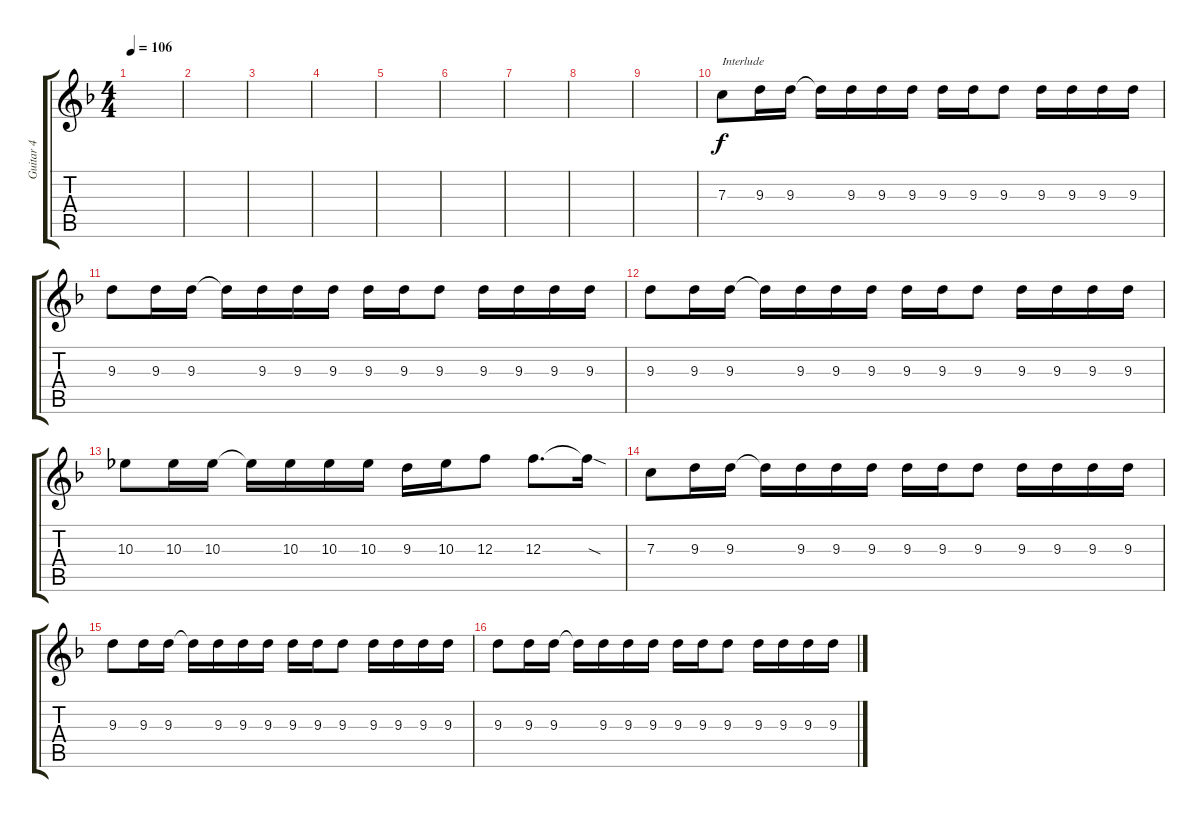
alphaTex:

\track ("Guitar 4" "Guitar 4") {instrument distortionguitar}
\staff {score tabs}
\tuning (D4 A3 F3 C3 G2 C2) {hide}
\ts (4 4)
\tempo 106
\clef g2
\ks f
|
|
|
|
|
|
|
|
|
7.3.8{txt "Interlude"} 9.3.16 9.3.16 9.3{t}.16 9.3.16 9.3.16 9.3.16 9.3.16 9.3.16 9.3.8 9.3.16 9.3.16 9.3.16 9.3.16 |
9.3.8 9.3.16 9.3.16 9.3{t}.16 9.3.16 9.3.16 9.3.16 9.3.16 9.3.16 9.3.8 9.3.16 9.3.16 9.3.16 9.3.16 |
9.3.8 9.3.16 9.3.16 9.3{t}.16 9.3.16 9.3.16 9.3.16 9.3.16 9.3.16 9.3.8 9.3.16 9.3.16 9.3.16 9.3.16 |
10.3.8 10.3.16 10.3.16 10.3{t}.16 10.3.16 10.3.16 10.3.16 9.3.16 10.3.16 12.3.8 12.3.8{d} 12.3{sod t}.16 |
7.3.8 9.3.16 9.3.16 9.3{t}.16 9.3.16 9.3.16 9.3.16 9.3.16 9.3.16 9.3.8 9.3.16 9.3.16 9.3.16 9.3.16 |
9.3.8 9.3.16 9.3.16 9.3{t}.16 9.3.16 9.3.16 9.3.16 9.3.16 9.3.16 9.3.8 9.3.16 9.3.16 9.3.16 9.3.16 |
9.3.8 9.3.16 9.3.16 9.3{t}.16 9.3.16 9.3.16 9.3.16 9.3.16 9.3.16 9.3.8 9.3.16 9.3.16 9.3.16 9.3.16
